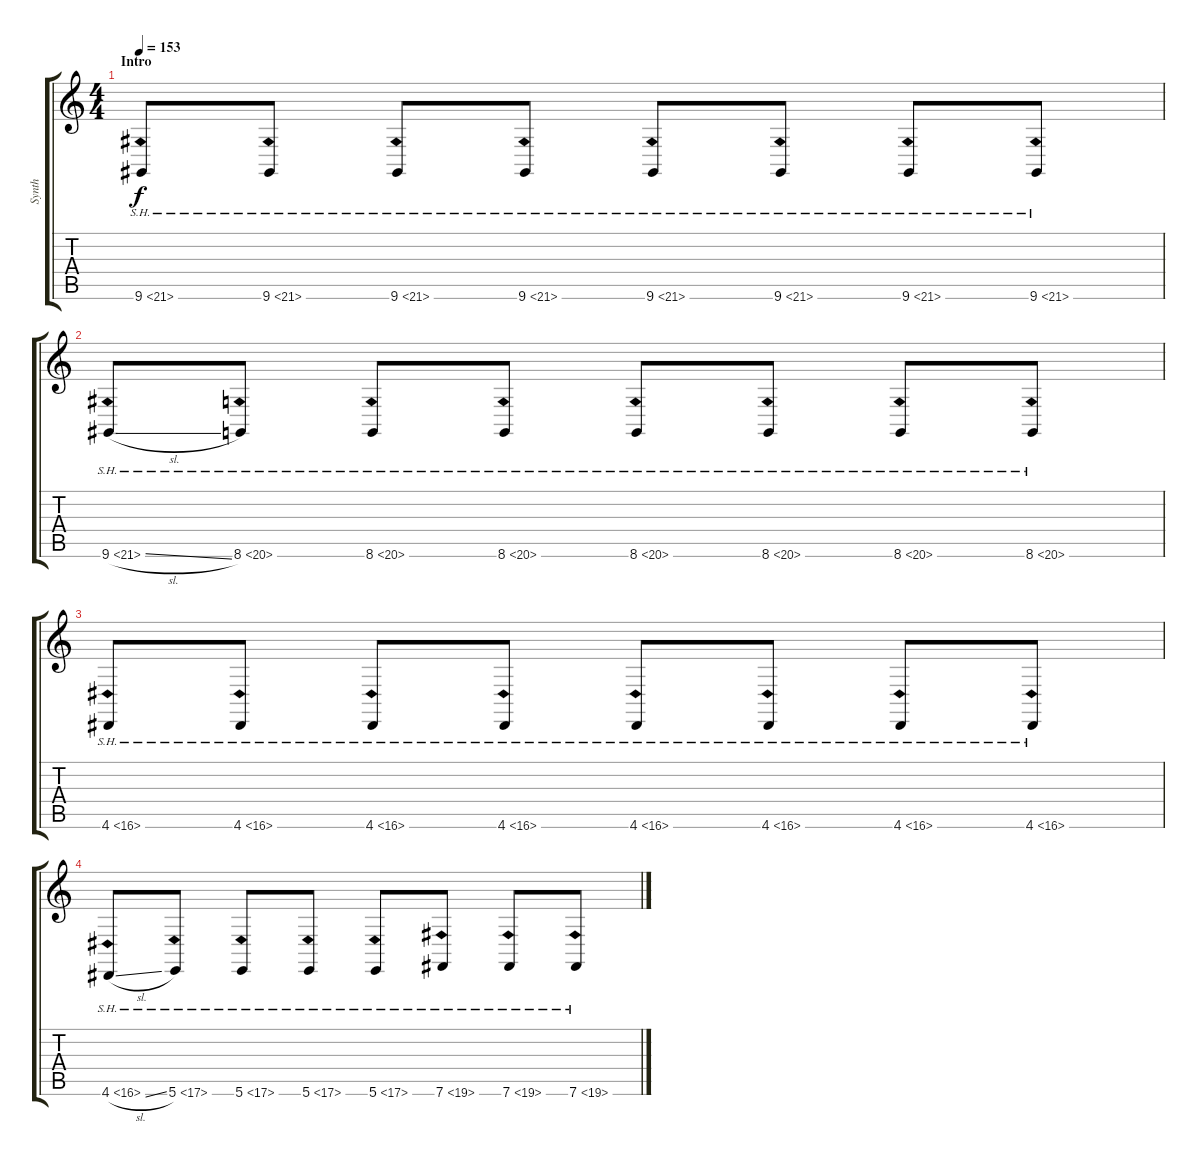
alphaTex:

\track ("Synth" "Synth") {instrument lead2sawtooth}
\staff {score tabs}
\tuning (Db4 Ab3 E3 B2 Gb2 B1) {hide}
\ts (4 4)
\section ("" "Intro")
\tempo 153
\clef g2
\ks c
9.6{sh 12}.8{dy f} 9.6{sh 12}.8 9.6{sh 12}.8 9.6{sh 12}.8 9.6{sh 12}.8 9.6{sh 12}.8 9.6{sh 12}.8 9.6{sh 12}.8 |
9.6{sh 12 sl}.8 8.6{sh 12}.8 8.6{sh 12}.8 8.6{sh 12}.8 8.6{sh 12}.8 8.6{sh 12}.8 8.6{sh 12}.8 8.6{sh 12}.8 |
4.6{sh 12}.8 4.6{sh 12}.8 4.6{sh 12}.8 4.6{sh 12}.8 4.6{sh 12}.8 4.6{sh 12}.8 4.6{sh 12}.8 4.6{sh 12}.8 |
4.6{sh 12 sl}.8 5.6{sh 12}.8 5.6{sh 12}.8 5.6{sh 12}.8 5.6{sh 12}.8 7.6{sh 12}.8 7.6{sh 12}.8 7.6{sh 12}.8
